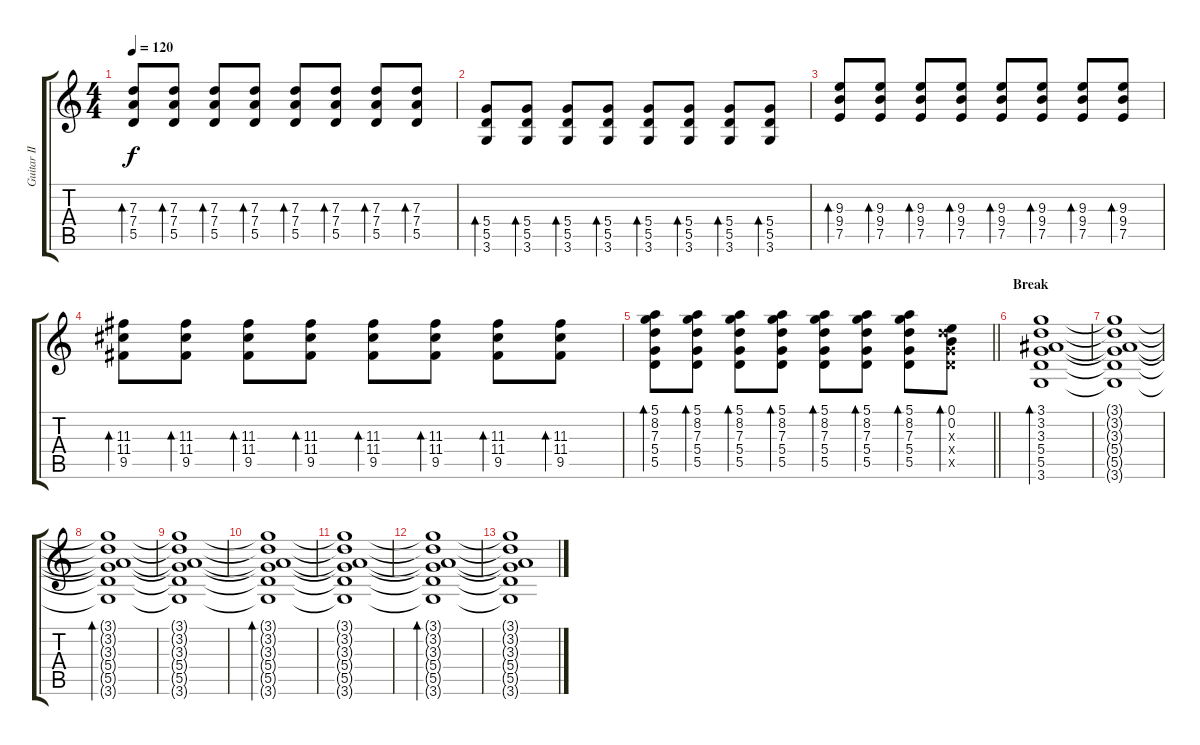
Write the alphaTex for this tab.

\track ("Guitar II" "Guitar II") {instrument overdrivenguitar}
\staff {score tabs}
\tuning (E4 B3 G3 D3 A2 E2) {hide}
\ts (4 4)
\tempo 120
\clef g2
\ks c
(7.3 7.4 5.5).8{bd 60 dy f} (7.3 7.4 5.5).8{bd 60} (7.3 7.4 5.5).8{bd 60} (7.3 7.4 5.5).8{bd 60} (7.3 7.4 5.5).8{bd 60} (7.3 7.4 5.5).8{bd 60} (7.3 7.4 5.5).8{bd 60} (7.3 7.4 5.5).8{bd 60} |
(5.4 5.5 3.6).8{bd 60} (5.4 5.5 3.6).8{bd 60} (5.4 5.5 3.6).8{bd 60} (5.4 5.5 3.6).8{bd 60} (5.4 5.5 3.6).8{bd 60} (5.4 5.5 3.6).8{bd 60} (5.4 5.5 3.6).8{bd 60} (5.4 5.5 3.6).8{bd 60} |
(9.3 9.4 7.5).8{bd 60} (9.3 9.4 7.5).8{bd 60} (9.3 9.4 7.5).8{bd 60} (9.3 9.4 7.5).8{bd 60} (9.3 9.4 7.5).8{bd 60} (9.3 9.4 7.5).8{bd 60} (9.3 9.4 7.5).8{bd 60} (9.3 9.4 7.5).8{bd 60} |
(11.3 11.4 9.5).8{bd 60} (11.3 11.4 9.5).8{bd 60} (11.3 11.4 9.5).8{bd 60} (11.3 11.4 9.5).8{bd 60} (11.3 11.4 9.5).8{bd 60} (11.3 11.4 9.5).8{bd 60} (11.3 11.4 9.5).8{bd 60} (11.3 11.4 9.5).8{bd 60} |
\barLineRight lightlight
(5.1 8.2 7.3 5.4 5.5).8{bd 60} (5.1 8.2 7.3 5.4 5.5).8{bd 60} (5.1 8.2 7.3 5.4 5.5).8{bd 60} (5.1 8.2 7.3 5.4 5.5).8{bd 60} (5.1 8.2 7.3 5.4 5.5).8{bd 60} (5.1 8.2 7.3 5.4 5.5).8{bd 60} (5.1 8.2 7.3 5.4 5.5).8{bd 60} (0.1 0.2 7.3{x} 5.4{x} 5.5{x}).8{bd 60} |
\section ("" "Break")
(3.1 3.2 3.3 5.4 5.5 3.6).1{bd 30} |
(3.1{t} 3.2{t} 3.3{t} 5.4{t} 5.5{t} 3.6{t}).1 |
(3.1{t} 3.2{t} 3.3{t} 5.4{t} 5.5{t} 3.6{t}).1{bd 30} |
(3.1{t} 3.2{t} 3.3{t} 5.4{t} 5.5{t} 3.6{t}).1 |
(3.1{t} 3.2{t} 3.3{t} 5.4{t} 5.5{t} 3.6{t}).1{bd 30} |
(3.1{t} 3.2{t} 3.3{t} 5.4{t} 5.5{t} 3.6{t}).1 |
(3.1{t} 3.2{t} 3.3{t} 5.4{t} 5.5{t} 3.6{t}).1{bd 30} |
(3.1{t} 3.2{t} 3.3{t} 5.4{t} 5.5{t} 3.6{t}).1
